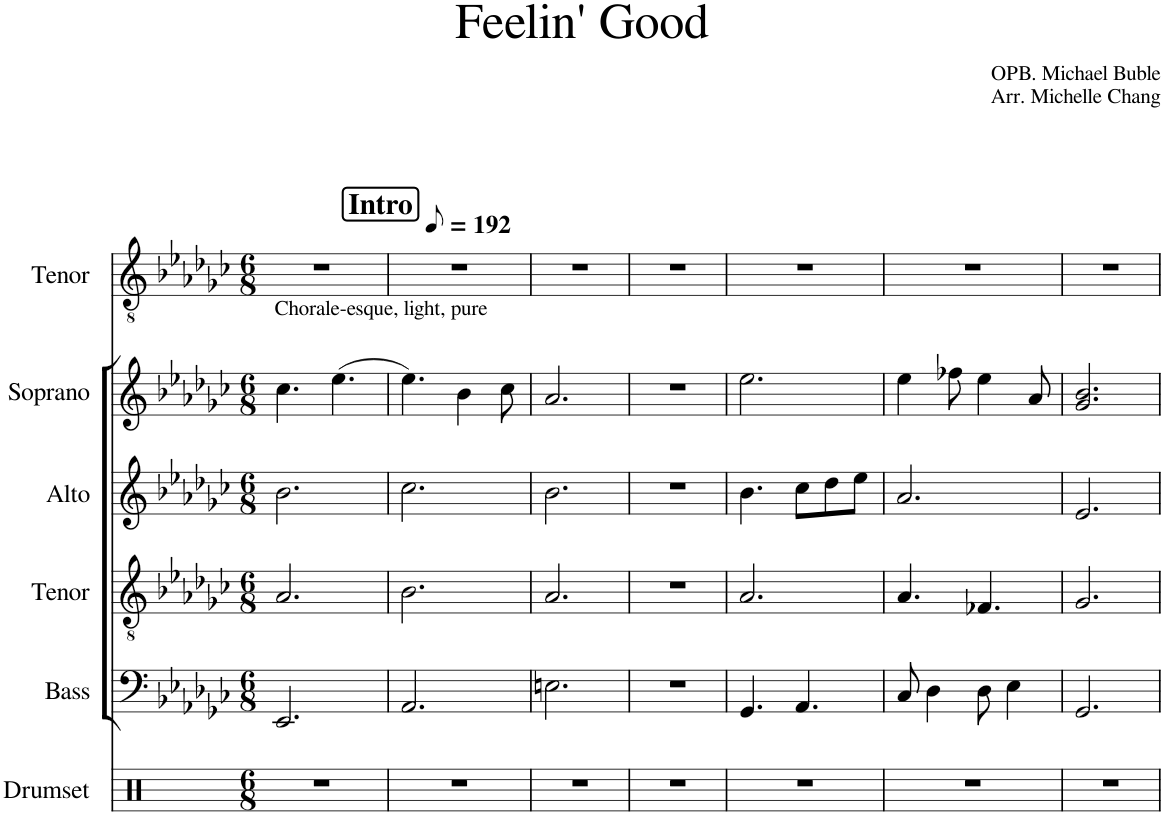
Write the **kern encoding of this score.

**kern	**kern	**kern	**kern	**kern	**kern
*part6	*part5	*part4	*part3	*part2	*part1
*staff6	*staff5	*staff4	*staff3	*staff2	*staff1
*I"Drumset	*I"Bass	*I"Tenor	*I"Alto	*I"Soprano	*I"Tenor
*I'Drs.	*I'B.	*I'T.	*I'A.	*I'S.	*I'T.
*clefX	*clefF4	*clefGv2	*clefG2	*clefG2	*clefGv2
*k[]	*k[b-e-a-d-g-c-]	*k[b-e-a-d-g-c-]	*k[b-e-a-d-g-c-]	*k[b-e-a-d-g-c-]	*k[b-e-a-d-g-c-]
*M6/8	*M6/8	*M6/8	*M6/8	*M6/8	*M6/8
*MM96	*MM96	*MM96	*MM96	*MM96	*MM96
!!LO:REH:place=s1:a:B:cj:fs=14:t=Intro
=1	=1	=1	=1	=1	=1
!	!	!	!	!LO:TX:a:t=Chorale-esque, light, pure	!
2.r	2.EE-/	2.A-/	2.b-\	4.cc-\	2.r
.	.	.	.	(4.ee-\	.
=2	=2	=2	=2	=2	=2
2.r	2.AA-/	2.B-\	2.cc-\	4.ee-\)	2.r
.	.	.	.	4b-\	.
.	.	.	.	8cc-\	.
=3	=3	=3	=3	=3	=3
2.r	2.En\	2.A-/	2.b-\	2.a-/	2.r
=4	=4	=4	=4	=4	=4
2.r	2.r	2.r	2.r	2.r	2.r
=5	=5	=5	=5	=5	=5
2.r	4.GG-/	2.A-/	4.b-\	2.ee-\	2.r
.	4.AA-/	.	8cc-\L	.	.
.	.	.	8dd-\	.	.
.	.	.	8ee-\J	.	.
=6	=6	=6	=6	=6	=6
2.r	8C-/	4.A-/	2.a-/	4ee-\	2.r
.	4D-\	.	.	.	.
.	.	.	.	8ff-X\	.
.	8D-\	4.F-X/	.	4ee-\	.
.	4E-\	.	.	.	.
.	.	.	.	8a-/	.
=7	=7	=7	=7	=7	=7
2.r	2.GG-/	2.G-/	2.e-/	2.g-/ 2.b-/	2.r
=	=	=	=	=	=
*-	*-	*-	*-	*-	*-
